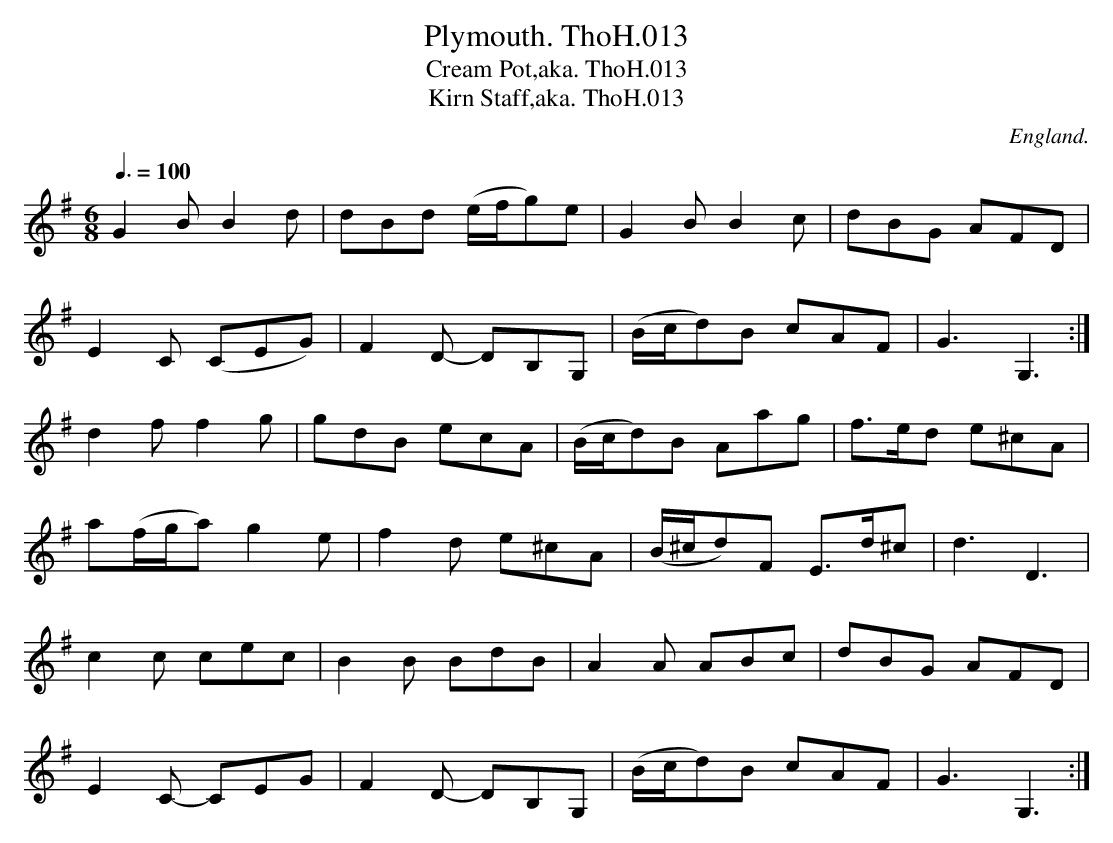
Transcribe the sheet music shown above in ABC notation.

X:1
T:Plymouth. ThoH.013
Q:3/8=100
T:Cream Pot,aka. ThoH.013
T:Kirn Staff,aka. ThoH.013
M:6/8
L:1/8
O:England.
K:G
G2BB2d|dBd (e/f/g)e|G2BB2c|dBG AFD|
E2C (CEG)|F2D- DB,G,|(B/c/d)B cAF|G3G,3:|
d2ff2g|gdB ecA|(B/c/d)B Aag|f>ed e^cA|
a(f/g/a) g2e|f2d e^cA|(B/^c/d)F E>d^c|d3D3|
c2c cec|B2B BdB|A2A ABc|dBG AFD|
E2C- CEG|F2D- DB,G,|(B/c/d)B cAF|G3G,3:|
